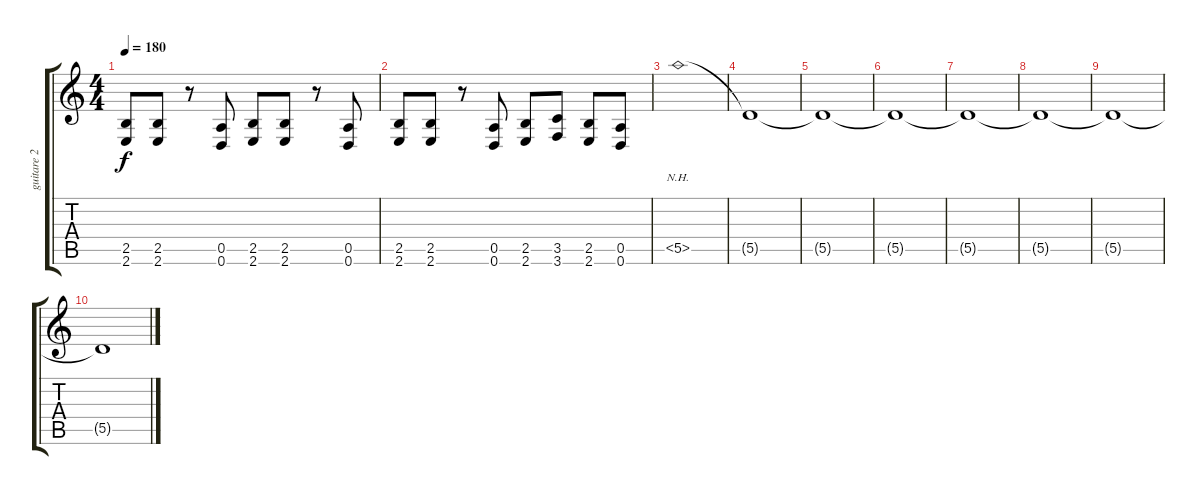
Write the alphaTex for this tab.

\track ("guitare 2" "guitare 2") {instrument distortionguitar}
\staff {score tabs}
\tuning (E4 B3 G3 D3 A2 D2) {hide}
\ts (4 4)
\tempo 180
\clef g2
\ks c
(2.5 2.6).8{dy f} (2.5 2.6).8 r.8 (0.5 0.6).8 (2.5 2.6).8 (2.5 2.6).8 r.8 (0.5 0.6).8 |
(2.5 2.6).8 (2.5 2.6).8 r.8 (0.5 0.6).8 (2.5 2.6).8 (3.5 3.6).8 (2.5 2.6).8 (0.5 0.6).8 |
5.5{nh}.1 |
5.5{t}.1 |
5.5{t}.1 |
5.5{t}.1 |
5.5{t}.1 |
5.5{t}.1 |
5.5{t}.1 |
5.5{t}.1
